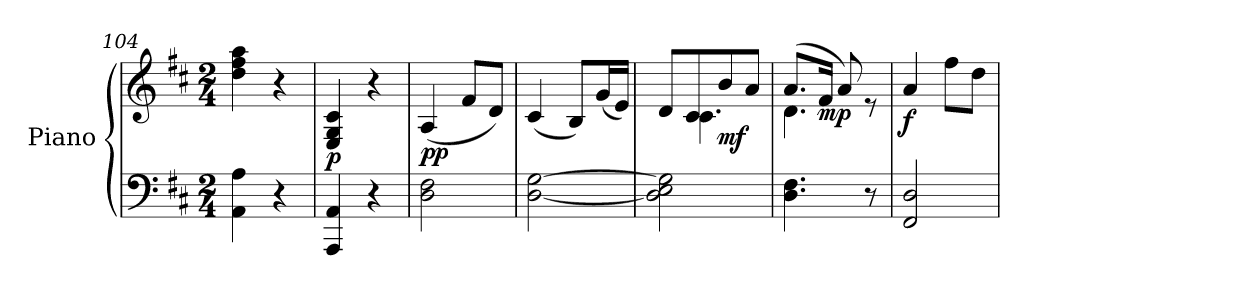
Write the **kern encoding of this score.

**kern	**kern	**dynam
*part1	*part1	*part1
*staff2	*staff1	*staff1/2
*I"Piano	*	*
*I'Pno	*	*
*clefF4	*clefG2	*
*k[f#c#]	*k[f#c#]	*
*M2/4	*M2/4	*
=104	=104	=104
4AA\ 4A\	4dd\ 4ff#\ 4aa\	.
4r	4r	.
=105	=105	=105
!	!	!LO:DY:b
4AAA/ 4AA/	4E/ 4G/ 4c#/	p
4r	4r	.
=106	=106	=106
!	!	!LO:DY:b
2D\ 2F#\	(<4A/	pp
.	8f#/L	.
.	8d/J)	.
=107	=107	=107
[2D\ [2G\	(<4c#/	.
.	8B/L)	.
.	(<16g/L	.
.	16e/JJ)	.
=108	=108	=108
*	*^	*
2D\] 2E\ 2G\]	8d/L	8ryy	.
.	8c#/	4.c#\	.
!	!	!	!LO:DY:b
.	8b/	.	mf
.	8a/J	.	.
=109	=109	=109	=109
4.D\ 4.F#\	(>8.a/L	4.d\	.
!	!	!	!LO:DY:b
.	16f#/Jk	.	mp
.	8a/)	.	.
8r	8re	8rDyy	.
=110	=110	=110	=110
!	!	!	!LO:DY:b
*	*v	*v	*
2FF#/ 2D/	4a/	f
.	8ff#\L	.
.	8dd\J	.
=	=	=
*-	*-	*-
